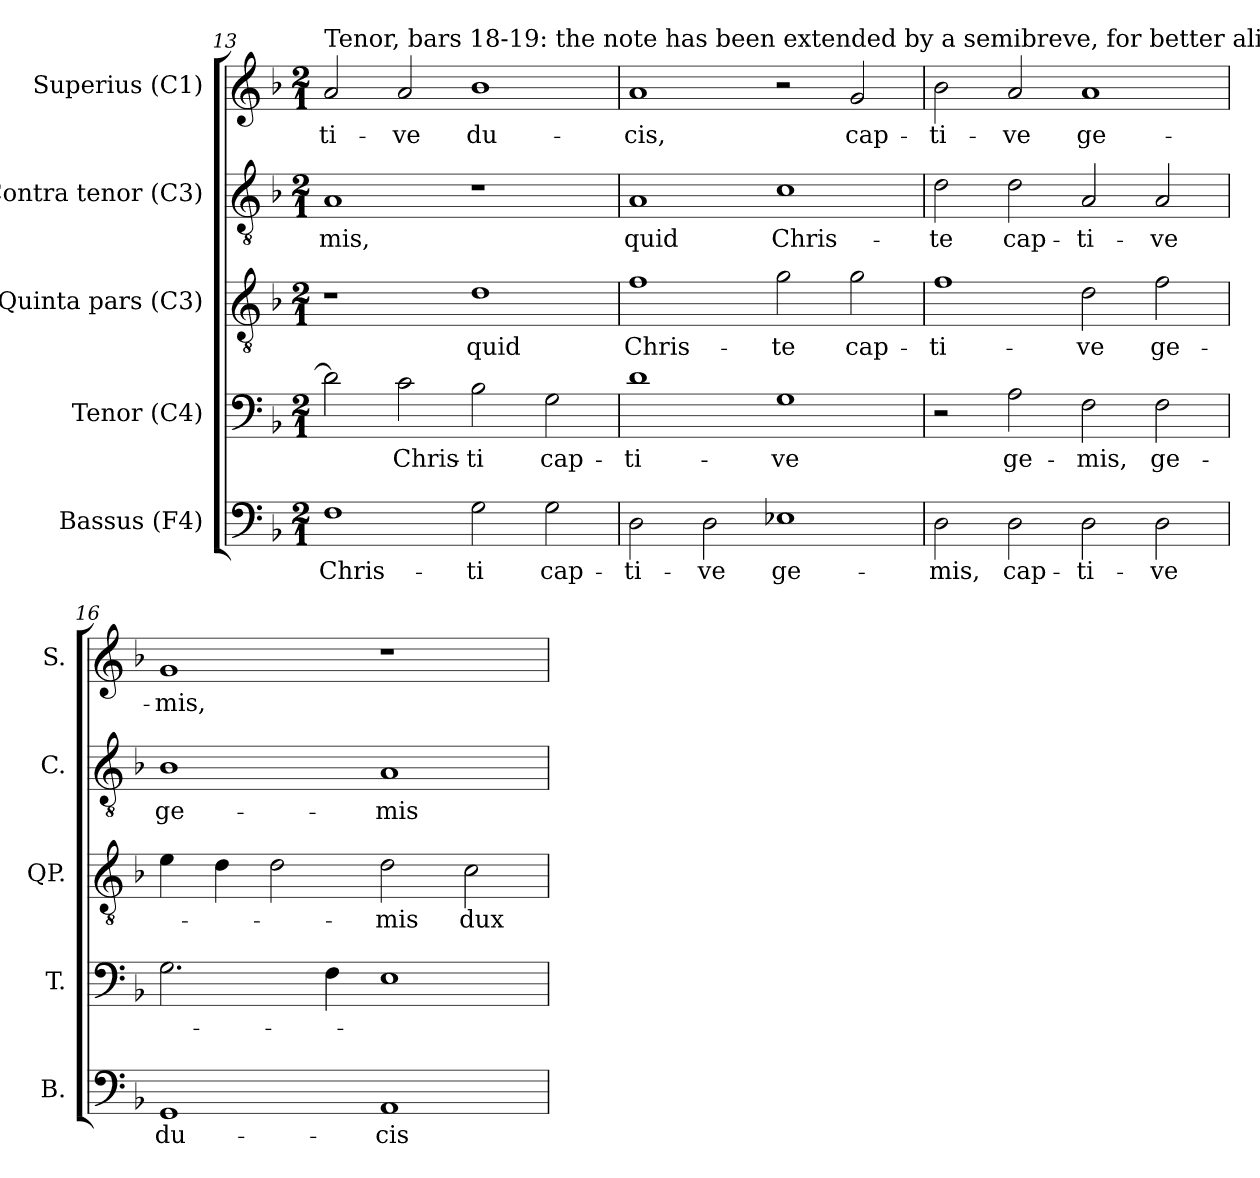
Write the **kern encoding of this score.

**kern	**text	**kern	**text	**kern	**text	**kern	**text	**kern	**text
*part5	*part5	*part4	*part4	*part3	*part3	*part2	*part2	*part1	*part1
*staff5	*staff5	*staff4	*staff4	*staff3	*staff3	*staff2	*staff2	*staff1	*staff1
*I"Bassus (F4)	*	*I"Tenor (C4)	*	*I"Quinta pars (C3)	*	*I"Contra tenor (C3)	*	*I"Superius (C1)	*
*I'B.	*	*I'T.	*	*I'QP.	*	*I'C.	*	*I'S.	*
!!LO:PB:g=z
*clefF4	*	*clefF4	*	*clefGv2	*	*clefGv2	*	*clefG2	*
*	*	*ITrd7c12	*	*ITrd7c12	*	*ITrd7c12	*	*	*
*k[b-]	*	*k[b-]	*	*k[b-]	*	*k[b-]	*	*k[b-]	*
*F:	*	*F:	*	*F:	*	*F:	*	*F:	*
*M2/1	*	*M2/1	*	*M2/1	*	*M2/1	*	*M2/1	*
=13	=13	=13	=13	=13	=13	=13	=13	=13	=13
!	!LO:LY:b:color=#000000	!	!	!	!	!	!	!	!
!	!	!	!	!	!	!	!LO:LY:b:color=#000000	!	!
!	!	!	!	!	!	!	!	!LO:TX:a:t=Tenor, bars 18-19&colon; the note has been extended by a semibreve, for better alignment of the continuation.	!
!	!	!	!	!	!	!	!	!	!LO:LY:b:color=#000000
1Fi	Chris-	2Di\]	.	1r	.	1AAi	-mis,	2ai/	-ti-
!	!	!	!LO:LY:b:color=#000000	!	!	!	!	!	!
!	!	!	!	!	!	!	!	!	!LO:LY:b:color=#000000
.	.	2Ci\	Chris-	.	.	.	.	2ai/	-ve
!	!LO:LY:b:color=#000000	!	!	!	!	!	!	!	!
!	!	!	!LO:LY:b:color=#000000	!	!	!	!	!	!
!	!	!	!	!	!LO:LY:b:color=#000000	!	!	!	!
!	!	!	!	!	!	!	!	!	!LO:LY:b:color=#000000
2Gi\	-ti	2BB-i\	-ti	1Di	quid	1r	.	1b-i	du-
!	!LO:LY:b:color=#000000	!	!	!	!	!	!	!	!
!	!	!	!LO:LY:b:color=#000000	!	!	!	!	!	!
2Gi\	cap-	2GGi\	cap-	.	.	.	.	.	.
=14	=14	=14	=14	=14	=14	=14	=14	=14	=14
!	!LO:LY:b:color=#000000	!	!	!	!	!	!	!	!
!	!	!	!LO:LY:b:color=#000000	!	!	!	!	!	!
!	!	!	!	!	!LO:LY:b:color=#000000	!	!	!	!
!	!	!	!	!	!	!	!LO:LY:b:color=#000000	!	!
!	!	!	!	!	!	!	!	!	!LO:LY:b:color=#000000
2Di\	-ti-	1Di	-ti-	1Fi	Chris-	1AAi	quid	1ai	-cis,
!	!LO:LY:b:color=#000000	!	!	!	!	!	!	!	!
2Di\	-ve	.	.	.	.	.	.	.	.
!	!LO:LY:b:color=#000000	!	!	!	!	!	!	!	!
!	!	!	!LO:LY:b:color=#000000	!	!	!	!	!	!
!	!	!	!	!	!LO:LY:b:color=#000000	!	!	!	!
!	!	!	!	!	!	!	!LO:LY:b:color=#000000	!	!
1E-i	ge-	1GGi	-ve	2Gi\	-te	1Ci	Chris-	2r	.
!	!	!	!	!	!LO:LY:b:color=#000000	!	!	!	!
!	!	!	!	!	!	!	!	!	!LO:LY:b:color=#000000
.	.	.	.	2Gi\	cap-	.	.	2gi/	cap-
=15	=15	=15	=15	=15	=15	=15	=15	=15	=15
!	!LO:LY:b:color=#000000	!	!	!	!	!	!	!	!
!	!	!	!	!	!LO:LY:b:color=#000000	!	!	!	!
!	!	!	!	!	!	!	!LO:LY:b:color=#000000	!	!
!	!	!	!	!	!	!	!	!	!LO:LY:b:color=#000000
2Di\	-mis,	2r	.	1Fi	-ti-	2Di\	-te	2b-i\	-ti-
!	!LO:LY:b:color=#000000	!	!	!	!	!	!	!	!
!	!	!	!LO:LY:b:color=#000000	!	!	!	!	!	!
!	!	!	!	!	!	!	!LO:LY:b:color=#000000	!	!
!	!	!	!	!	!	!	!	!	!LO:LY:b:color=#000000
2Di\	cap-	2AAi\	ge-	.	.	2Di\	cap-	2ai/	-ve
!	!LO:LY:b:color=#000000	!	!	!	!	!	!	!	!
!	!	!	!LO:LY:b:color=#000000	!	!	!	!	!	!
!	!	!	!	!	!LO:LY:b:color=#000000	!	!	!	!
!	!	!	!	!	!	!	!LO:LY:b:color=#000000	!	!
!	!	!	!	!	!	!	!	!	!LO:LY:b:color=#000000
2Di\	-ti-	2FFi\	-mis,	2Di\	-ve	2AAi/	-ti-	1ai	ge-
!	!LO:LY:b:color=#000000	!	!	!	!	!	!	!	!
!	!	!	!LO:LY:b:color=#000000	!	!	!	!	!	!
!	!	!	!	!	!LO:LY:b:color=#000000	!	!	!	!
!	!	!	!	!	!	!	!LO:LY:b:color=#000000	!	!
2Di\	-ve	2FFi\	ge-	2Fi\	ge-	2AAi/	-ve	.	.
=16	=16	=16	=16	=16	=16	=16	=16	=16	=16
!	!LO:LY:b:color=#000000	!	!	!	!	!	!	!	!
!	!	!	!	!	!	!	!LO:LY:b:color=#000000	!	!
!	!	!	!	!	!	!	!	!	!LO:LY:b:color=#000000
1GGi	du-	2.GGi\	.	4Ei\	.	1BB-i	ge-	1gi	-mis,
.	.	.	.	4Di\	.	.	.	.	.
.	.	.	.	2Di\	.	.	.	.	.
.	.	4FFi\	.	.	.	.	.	.	.
!	!LO:LY:b:color=#000000	!	!	!	!	!	!	!	!
!	!	!	!	!	!LO:LY:b:color=#000000	!	!	!	!
!	!	!	!	!	!	!	!LO:LY:b:color=#000000	!	!
1AAi	-cis	1EEi	.	2Di\	-mis	1AAi	-mis	1r	.
!	!	!	!	!	!LO:LY:b:color=#000000	!	!	!	!
.	.	.	.	2Ci\	dux	.	.	.	.
=	=	=	=	=	=	=	=	=	=
*-	*-	*-	*-	*-	*-	*-	*-	*-	*-
